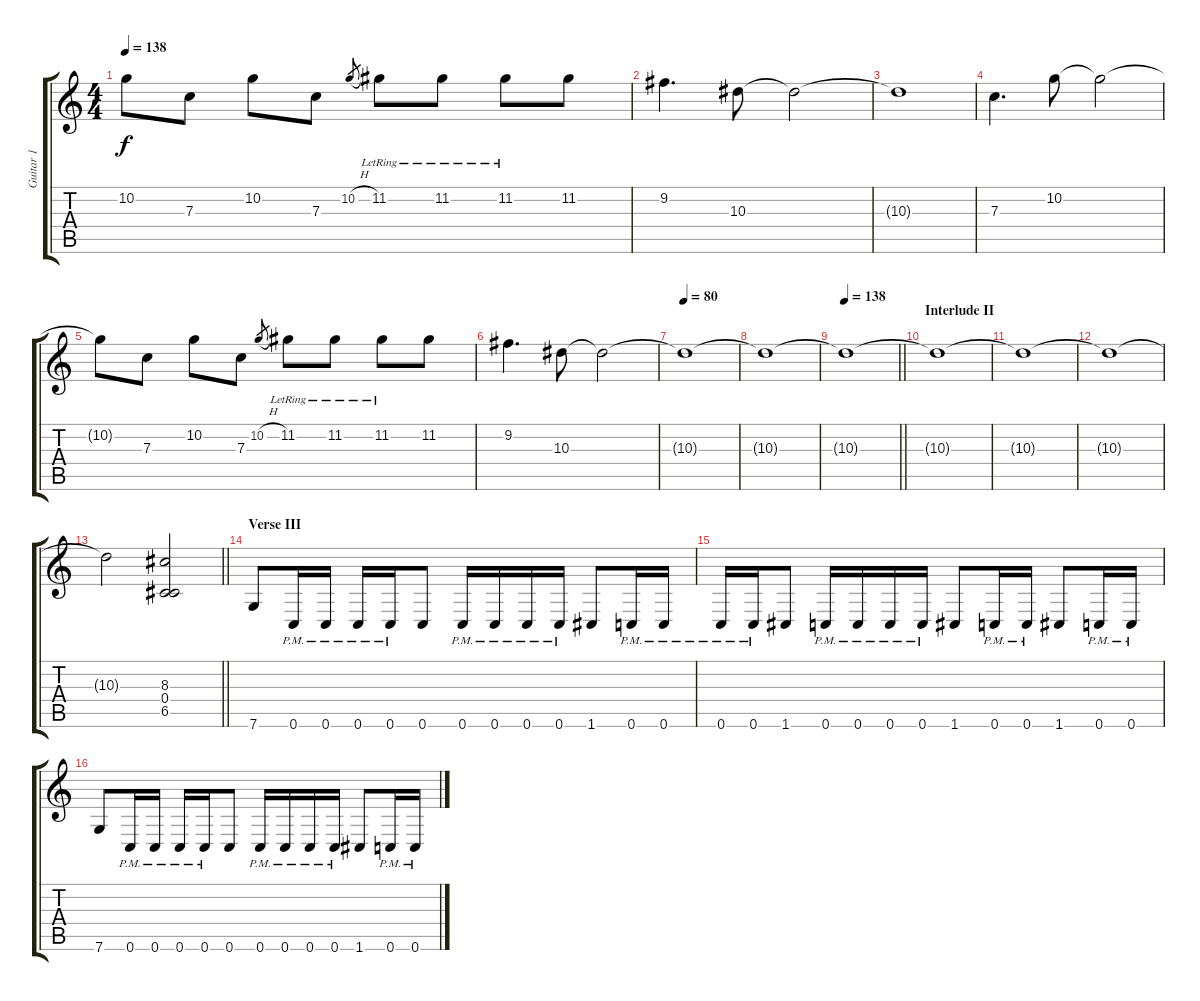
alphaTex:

\track ("Guitar 1" "Guitar 1") {instrument distortionguitar}
\staff {score tabs}
\tuning (D4 A3 F3 C3 G2 C2) {hide}
\ts (4 4)
\tempo 138
\clef g2
\ks c
10.2{t}.8{dy f} 7.3.8 10.2.8 7.3.8 10.2{h}.8{gr} 11.2{lr}.8 11.2{lr}.8 11.2{lr}.8 11.2.8 |
9.2.4{d} 10.3.8 10.3{t}.2 |
10.3{t}.1 |
7.3.4{d} 10.2.8 10.2{t}.2 |
10.2{t}.8 7.3.8 10.2.8 7.3.8 10.2{h}.8{gr} 11.2{lr}.8 11.2{lr}.8 11.2{lr}.8 11.2.8 |
9.2.4{d} 10.3.8 10.3{t}.2 |
\tempo 80
10.3{t}.1 |
10.3{t}.1 |
\tempo 138
\barLineRight lightlight
10.3{t}.1{volume 3} |
\section ("" "Interlude II")
10.3{t}.1 |
10.3{t}.1 |
10.3{t}.1 |
\barLineRight lightlight
10.3{t}.2 (8.3 0.4 6.5).2{volume 13} |
\section ("" "Verse III")
7.6.8 0.6{pm}.16 0.6{pm}.16 0.6{pm}.16 0.6{pm}.16 0.6.8 0.6{pm}.16 0.6{pm}.16 0.6{pm}.16 0.6{pm}.16 1.6.8 0.6{pm}.16 0.6{pm}.16 |
0.6{pm}.16 0.6{pm}.16 1.6.8 0.6{pm}.16 0.6{pm}.16 0.6{pm}.16 0.6{pm}.16 1.6.8 0.6{pm}.16 0.6{pm}.16 1.6.8 0.6{pm}.16 0.6{pm}.16 |
7.6.8 0.6{pm}.16 0.6{pm}.16 0.6{pm}.16 0.6{pm}.16 0.6.8 0.6{pm}.16 0.6{pm}.16 0.6{pm}.16 0.6{pm}.16 1.6.8 0.6{pm}.16 0.6{pm}.16
